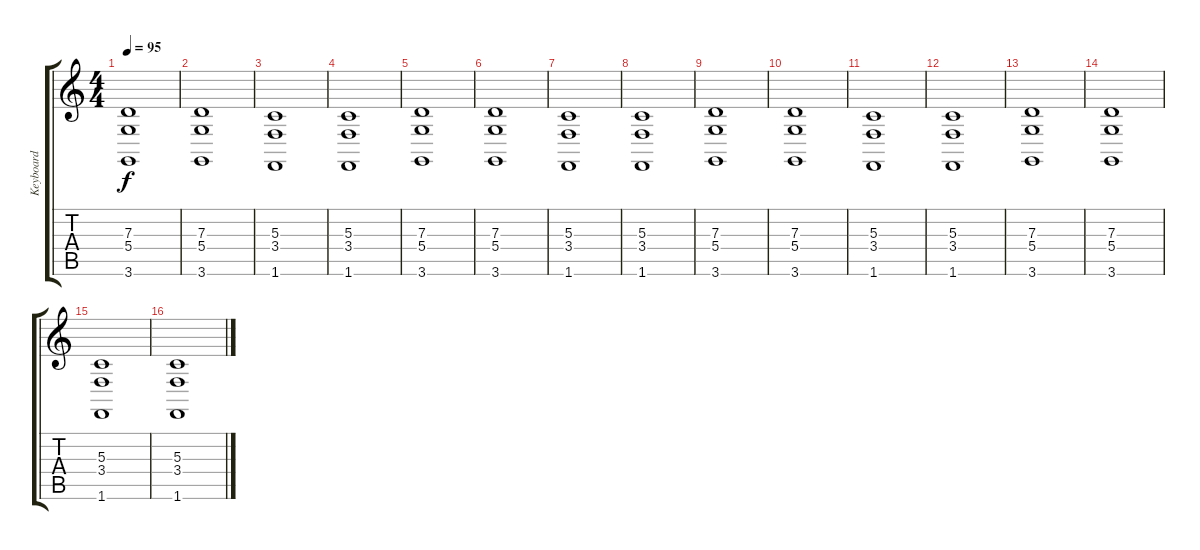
\track ("Keyboard" "Keyboard") {instrument harpsichord}
\staff {score tabs}
\tuning (E4 B3 G3 D3 A2 E2) {hide}
\ts (4 4)
\tempo 95
\clef g2
\ks c
(7.3 5.4 3.6).1{dy f} |
(7.3 5.4 3.6).1 |
(5.3 3.4 1.6).1 |
(5.3 3.4 1.6).1 |
(7.3 5.4 3.6).1 |
(7.3 5.4 3.6).1 |
(5.3 3.4 1.6).1 |
(5.3 3.4 1.6).1 |
(7.3 5.4 3.6).1 |
(7.3 5.4 3.6).1 |
(5.3 3.4 1.6).1 |
(5.3 3.4 1.6).1 |
(7.3 5.4 3.6).1 |
(7.3 5.4 3.6).1 |
(5.3 3.4 1.6).1 |
(5.3 3.4 1.6).1
